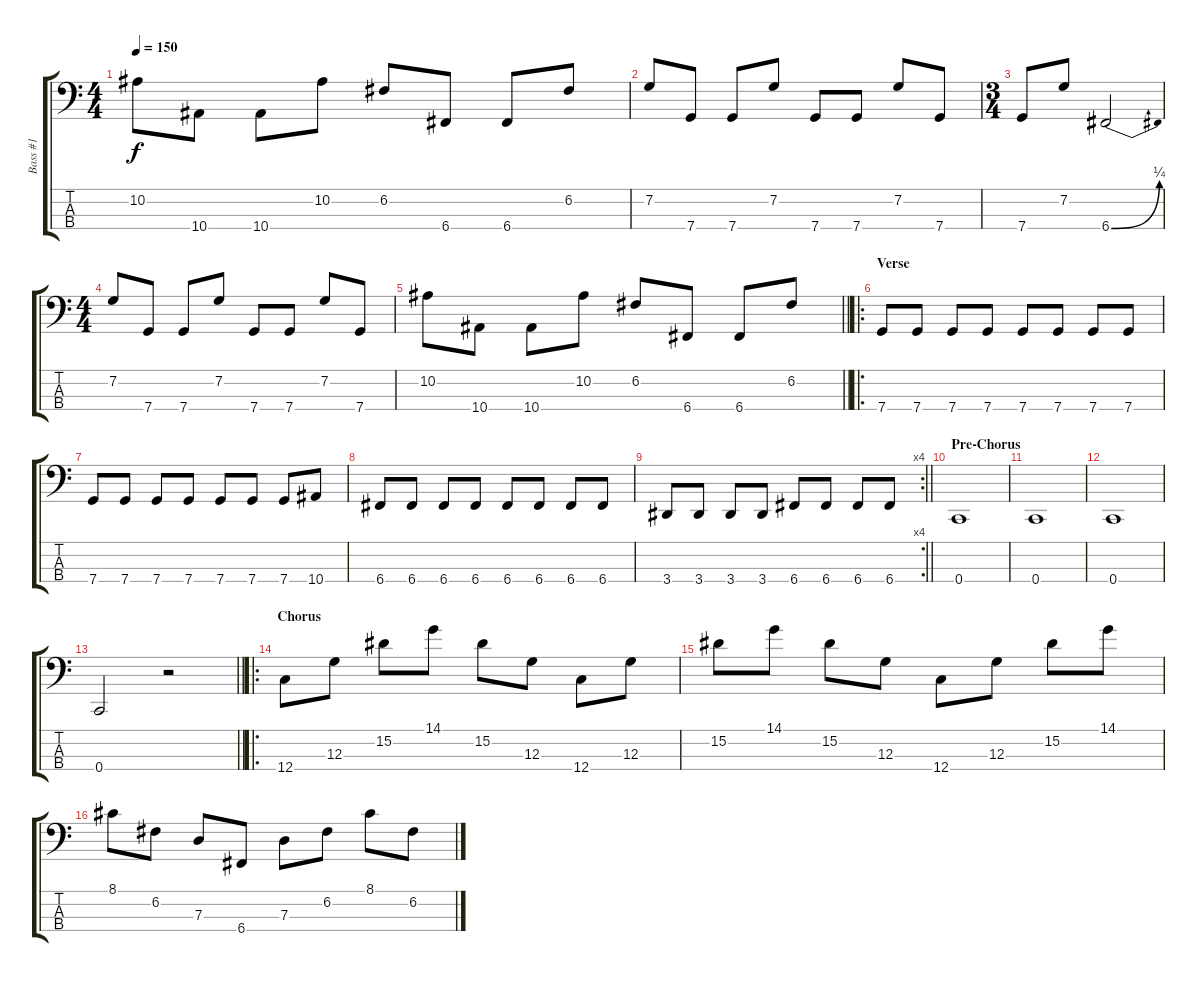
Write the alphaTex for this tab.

\track ("Bass #1" "Bass #1") {instrument acousticguitarsteel}
\staff {score tabs}
\tuning (F2 C2 G1 C1) {hide}
\ts (4 4)
\tempo 150
\clef f4
\ks c
10.2.8{dy f} 10.4.8 10.4.8 10.2.8 6.2.8 6.4.8 6.4.8 6.2.8 |
7.2.8 7.4.8 7.4.8 7.2.8 7.4.8 7.4.8 7.2.8 7.4.8 |
\ts (3 4)
7.4.8 7.2.8 6.4{be (bend 0 0 60 1)}.2 |
\ts (4 4)
7.2.8 7.4.8 7.4.8 7.2.8 7.4.8 7.4.8 7.2.8 7.4.8 |
\barLineRight lightlight
10.2.8 10.4.8 10.4.8 10.2.8 6.2.8 6.4.8 6.4.8 6.2.8 |
\ro
\section ("" "Verse")
7.4.8 7.4.8 7.4.8 7.4.8 7.4.8 7.4.8 7.4.8 7.4.8 |
7.4.8 7.4.8 7.4.8 7.4.8 7.4.8 7.4.8 7.4.8 10.4.8 |
6.4.8 6.4.8 6.4.8 6.4.8 6.4.8 6.4.8 6.4.8 6.4.8 |
\rc 4
\barLineRight lightlight
3.4.8 3.4.8 3.4.8 3.4.8 6.4.8 6.4.8 6.4.8 6.4.8 |
\section ("" "Pre-Chorus")
0.4.1 |
0.4.1 |
0.4.1 |
\barLineRight lightlight
0.4.2 r.2 |
\ro
\section ("" "Chorus")
12.4.8 12.3.8 15.2.8 14.1.8 15.2.8 12.3.8 12.4.8 12.3.8 |
15.2.8 14.1.8 15.2.8 12.3.8 12.4.8 12.3.8 15.2.8 14.1.8 |
8.1.8 6.2.8 7.3.8 6.4.8 7.3.8 6.2.8 8.1.8 6.2.8
